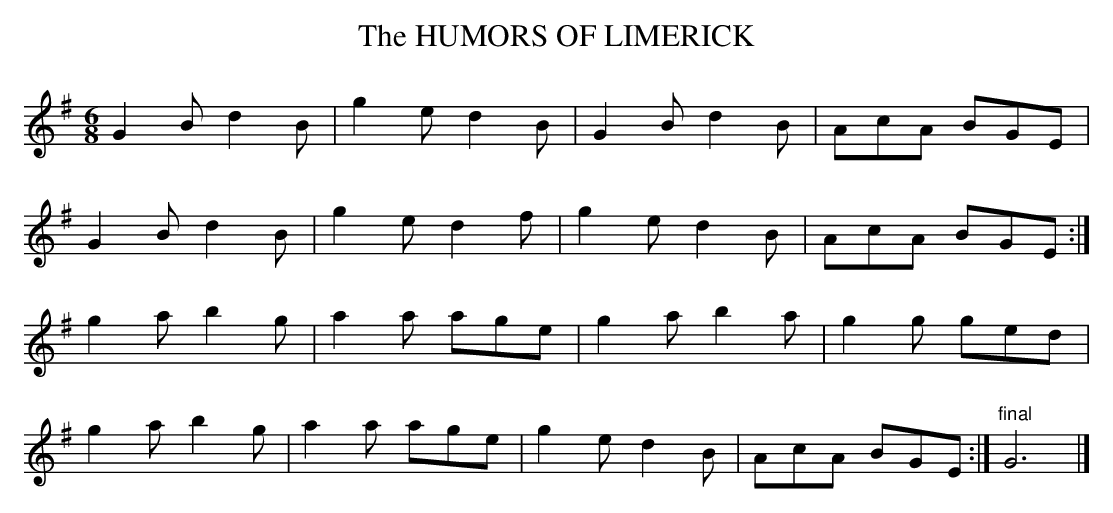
X:1
T:HUMORS OF LIMERICK, The
M:6/8
L:1/8
K:G
G2B d2B|g2e d2B|G2B d2B|AcA BGE|
G2B d2B|g2e d2f|g2e d2B|AcA BGE :|
g2a b2g|a2a age|g2a b2a|g2g ged|
g2a b2g|a2a age|g2e d2B|AcA BGE :|"final"G6|]
